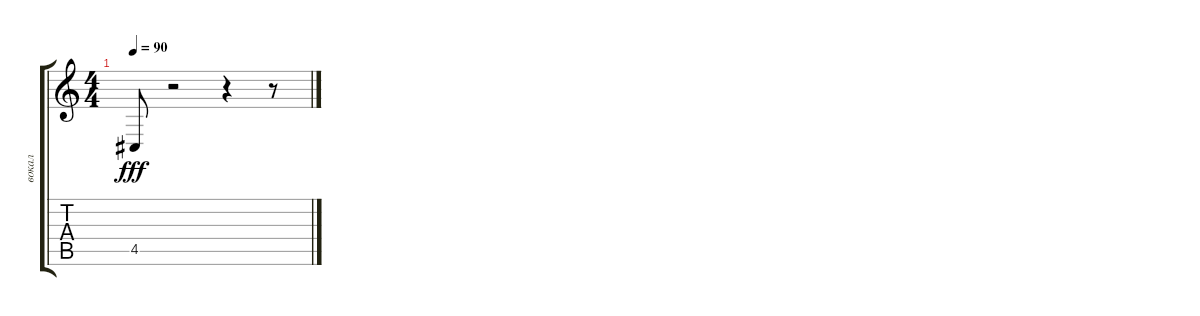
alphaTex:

\track ("вокал" "вокал") {instrument tuba}
\staff {score tabs}
\tuning (E4 B3 G3 D3 A2 E2) {hide}
\ts (4 4)
\tempo 90
\clef g2
\ks c
4.5.8{dy fff} r.2 r.4 r.8
